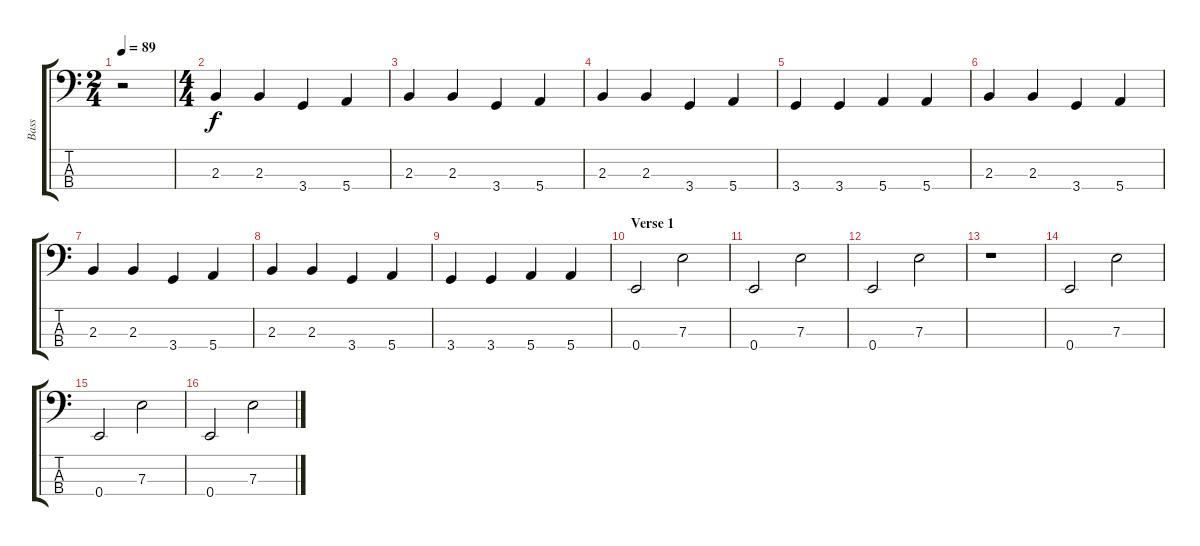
\track ("Bass" "Bass") {instrument electricbassfinger}
\staff {score tabs}
\tuning (G2 D2 A1 E1) {hide}
\ts (2 4)
\tempo 89
\clef f4
\ks c
r.2{dy f instrument electricbassfinger} |
\ts (4 4)
2.3.4 2.3.4 3.4.4 5.4.4 |
2.3.4 2.3.4 3.4.4 5.4.4 |
2.3.4 2.3.4 3.4.4 5.4.4 |
3.4.4 3.4.4 5.4.4 5.4.4 |
2.3.4 2.3.4 3.4.4 5.4.4 |
2.3.4 2.3.4 3.4.4 5.4.4 |
2.3.4 2.3.4 3.4.4 5.4.4 |
3.4.4 3.4.4 5.4.4 5.4.4 |
\section ("" "Verse 1")
0.4.2 7.3.2 |
0.4.2 7.3.2 |
0.4.2 7.3.2 |
r.1 |
0.4.2 7.3.2 |
0.4.2 7.3.2 |
0.4.2 7.3.2
